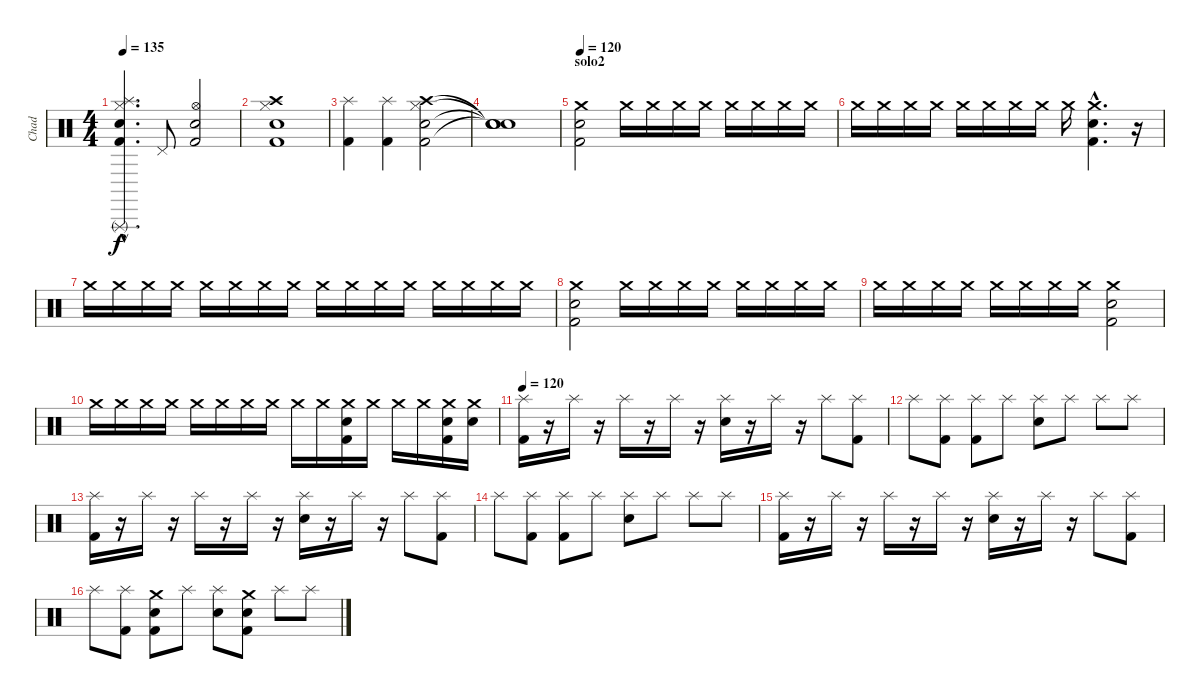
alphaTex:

\track ("Chad" "Chad") {instrument percussion}
\staff {score}
\articulation defaults
\ts (4 4)
\section ("" "")
\tempo 135
\clef neutral
\ks c
("Triangle (rnute)"{hac} "Splash (hit)"{hac} "Snare (hit) 2"{hac} "Hi-Hat (closed)"{hac} "Kick (hit) 2"{hac}).4{d dy f} "Pedal Hi-Hat (hit)".8 ("Hi-Hat (open)" "Electric Snare (hit)" "Kick (hit) 2").2 |
("Crash high (hit)" "Hi-Hat (closed)" "Electric Snare (hit)" "Kick (hit) 2").1 |
("Splash (hit)" "Kick (hit) 2").4 ("Splash (hit)" "Kick (hit) 2").4 ("Crash high (hit)" "Hi-Hat (closed)" "Electric Snare (hit)" "Kick (hit) 2").2 |
("Snare (hit)"{t} "Snare (hit)"{t} "Snare (hit)"{t} "Snare (hit)"{t}).1 |
\section ("" "solo2")
\tempo 120
("Crash medium (hit)" "Snare (hit) 2" "Kick (hit) 2").2{volume 5} "Crash medium (hit)".16{volume 14} "Crash medium (hit)".16 "Crash medium (hit)".16 "Crash medium (hit)".16 "Crash medium (hit)".16 "Crash medium (hit)".16 "Crash medium (hit)".16 "Crash medium (hit)".16 |
"Crash medium (hit)".16 "Crash medium (hit)".16 "Crash medium (hit)".16 "Crash medium (hit)".16 "Crash medium (hit)".16 "Crash medium (hit)".16 "Crash medium (hit)".16 "Crash medium (hit)".16 "Crash medium (hit)".16{volume 4} ("Crash medium (hit)"{hac} "Electric Snare (hit)"{hac} "Kick (hit) 2"{hac}).4{d} r.16 |
"Crash medium (hit)".16{volume 14} "Crash medium (hit)".16 "Crash medium (hit)".16 "Crash medium (hit)".16 "Crash medium (hit)".16 "Crash medium (hit)".16 "Crash medium (hit)".16 "Crash medium (hit)".16 "Crash medium (hit)".16 "Crash medium (hit)".16 "Crash medium (hit)".16 "Crash medium (hit)".16 "Crash medium (hit)".16 "Crash medium (hit)".16 "Crash medium (hit)".16 "Crash medium (hit)".16 |
("Crash medium (hit)" "Snare (hit) 2" "Kick (hit) 2").2{volume 5} "Crash medium (hit)".16{volume 14} "Crash medium (hit)".16 "Crash medium (hit)".16 "Crash medium (hit)".16 "Crash medium (hit)".16 "Crash medium (hit)".16 "Crash medium (hit)".16 "Crash medium (hit)".16 |
"Crash medium (hit)".16 "Crash medium (hit)".16 "Crash medium (hit)".16 "Crash medium (hit)".16 "Crash medium (hit)".16 "Crash medium (hit)".16 "Crash medium (hit)".16 "Crash medium (hit)".16 ("Crash medium (hit)" "Snare (hit) 2" "Kick (hit) 2").2{volume 4} |
"Crash medium (hit)".16{volume 14} "Crash medium (hit)".16 "Crash medium (hit)".16 "Crash medium (hit)".16 "Crash medium (hit)".16 "Crash medium (hit)".16 "Crash medium (hit)".16 "Crash medium (hit)".16 "Crash medium (hit)".16 "Crash medium (hit)".16 ("Crash medium (hit)" "Electric Snare (hit)" "Kick (hit) 2").16 "Crash medium (hit)".16 "Crash medium (hit)".16 "Crash medium (hit)".16 ("Crash medium (hit)" "Electric Snare (hit)" "Kick (hit) 2").16 ("Crash medium (hit)" "Snare (hit) 2").16 |
\tempo 120
("Splash (hit)" "Kick (hit) 2").16 r.16 "Splash (hit)".16 r.16 "Splash (hit)".16 r.16 "Splash (hit)".16 r.16 ("Splash (hit)" "Electric Snare (hit)").16 r.16 "Splash (hit)".16 r.16 "Splash (hit)".8 ("Splash (hit)" "Kick (hit) 2").8 |
"Splash (hit)".8 ("Splash (hit)" "Kick (hit) 2").8 ("Splash (hit)" "Kick (hit) 2").8 "Splash (hit)".8 ("Splash (hit)" "Electric Snare (hit)").8 "Splash (hit)".8 "Splash (hit)".8 "Splash (hit)".8 |
("Splash (hit)" "Kick (hit) 2").16 r.16 "Splash (hit)".16 r.16 "Splash (hit)".16 r.16 "Splash (hit)".16 r.16 ("Splash (hit)" "Electric Snare (hit)").16 r.16 "Splash (hit)".16 r.16 "Splash (hit)".8 ("Splash (hit)" "Kick (hit) 2").8 |
"Splash (hit)".8 ("Splash (hit)" "Kick (hit) 2").8 ("Splash (hit)" "Kick (hit) 2").8 "Splash (hit)".8 ("Splash (hit)" "Electric Snare (hit)").8 "Splash (hit)".8 "Splash (hit)".8 "Splash (hit)".8 |
("Splash (hit)" "Kick (hit) 2").16 r.16 "Splash (hit)".16 r.16 "Splash (hit)".16 r.16 "Splash (hit)".16 r.16 ("Splash (hit)" "Electric Snare (hit)").16 r.16 "Splash (hit)".16 r.16 "Splash (hit)".8 ("Splash (hit)" "Kick (hit) 2").8 |
"Splash (hit)".8 ("Splash (hit)" "Kick (hit) 2").8 ("Crash medium (hit)" "Electric Snare (hit)" "Kick (hit) 2").8 "Splash (hit)".8 ("Splash (hit)" "Electric Snare (hit)").8 ("Crash medium (hit)" "Electric Snare (hit)" "Kick (hit) 2").8 "Splash (hit)".8 "Splash (hit)".8
